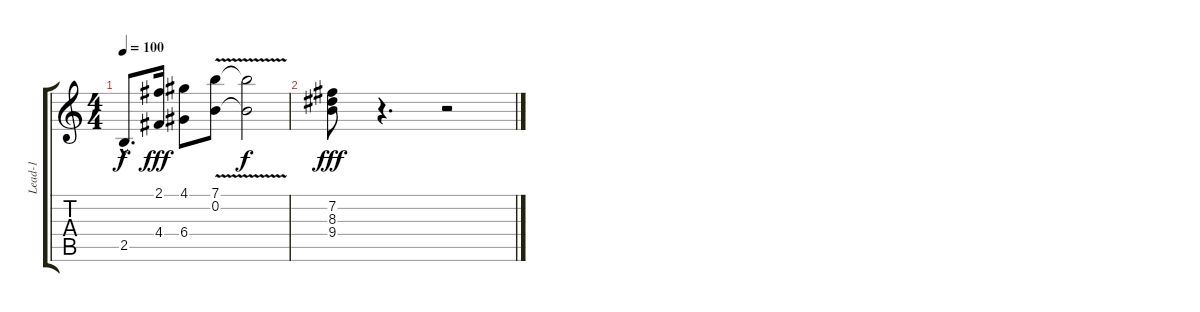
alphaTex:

\track ("Lead-1" "Lead-1") {instrument electricguitarclean}
\staff {score tabs}
\tuning (E4 B3 G3 D3 A2 E2) {hide}
\ts (4 4)
\tempo 100
\clef g2
\ks c
2.5{hac t}.8{d dy f} (2.1 4.4).16{dy fff} (4.1 6.4).8 (7.1{v} 0.2).8 (7.1{t} 0.2{t}).2{dy f} |
(7.2 8.3 9.4).8{dy fff} r.4{d} r.2
